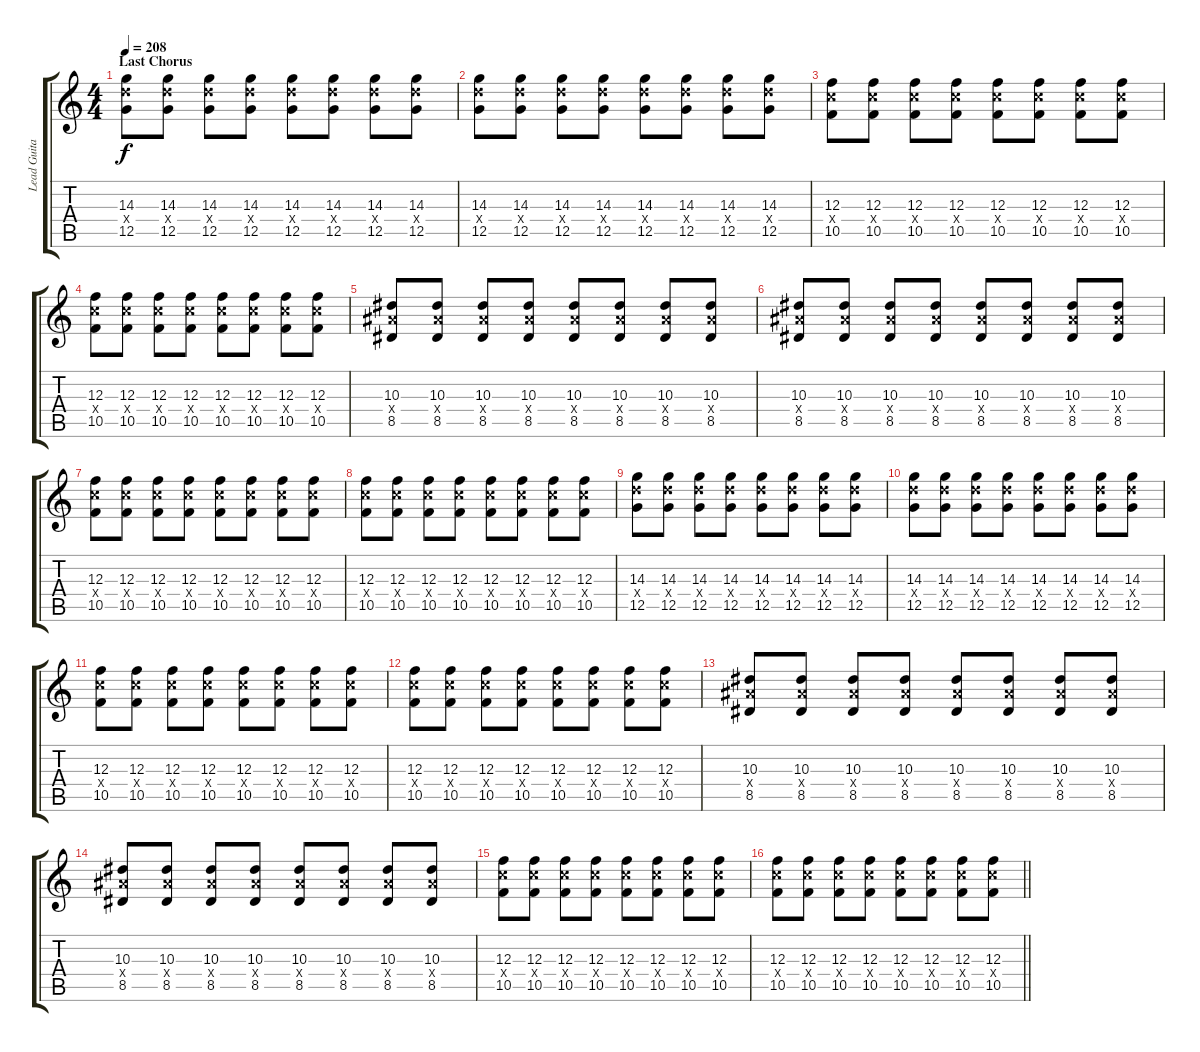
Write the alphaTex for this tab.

\track ("Lead Guitar" "Lead Guita") {instrument distortionguitar}
\staff {score tabs}
\tuning (D4 A3 F3 C3 G2 C2) {hide}
\ts (4 4)
\section ("" "Last Chorus")
\tempo 208
\clef g2
\ks c
(14.3 14.4{x} 12.5).8{dy f} (14.3 14.4{x} 12.5).8 (14.3 14.4{x} 12.5).8 (14.3 14.4{x} 12.5).8 (14.3 14.4{x} 12.5).8 (14.3 14.4{x} 12.5).8 (14.3 14.4{x} 12.5).8 (14.3 14.4{x} 12.5).8 |
(14.3 14.4{x} 12.5).8 (14.3 14.4{x} 12.5).8 (14.3 14.4{x} 12.5).8 (14.3 14.4{x} 12.5).8 (14.3 14.4{x} 12.5).8 (14.3 14.4{x} 12.5).8 (14.3 14.4{x} 12.5).8 (14.3 14.4{x} 12.5).8 |
(12.3 12.4{x} 10.5).8 (12.3 12.4{x} 10.5).8 (12.3 12.4{x} 10.5).8 (12.3 12.4{x} 10.5).8 (12.3 12.4{x} 10.5).8 (12.3 12.4{x} 10.5).8 (12.3 12.4{x} 10.5).8 (12.3 12.4{x} 10.5).8 |
(12.3 12.4{x} 10.5).8 (12.3 12.4{x} 10.5).8 (12.3 12.4{x} 10.5).8 (12.3 12.4{x} 10.5).8 (12.3 12.4{x} 10.5).8 (12.3 12.4{x} 10.5).8 (12.3 12.4{x} 10.5).8 (12.3 12.4{x} 10.5).8 |
(10.3 10.4{x} 8.5).8 (10.3 10.4{x} 8.5).8 (10.3 10.4{x} 8.5).8 (10.3 10.4{x} 8.5).8 (10.3 10.4{x} 8.5).8 (10.3 10.4{x} 8.5).8 (10.3 10.4{x} 8.5).8 (10.3 10.4{x} 8.5).8 |
(10.3 10.4{x} 8.5).8 (10.3 10.4{x} 8.5).8 (10.3 10.4{x} 8.5).8 (10.3 10.4{x} 8.5).8 (10.3 10.4{x} 8.5).8 (10.3 10.4{x} 8.5).8 (10.3 10.4{x} 8.5).8 (10.3 10.4{x} 8.5).8 |
(12.3 12.4{x} 10.5).8 (12.3 12.4{x} 10.5).8 (12.3 12.4{x} 10.5).8 (12.3 12.4{x} 10.5).8 (12.3 12.4{x} 10.5).8 (12.3 12.4{x} 10.5).8 (12.3 12.4{x} 10.5).8 (12.3 12.4{x} 10.5).8 |
(12.3 12.4{x} 10.5).8 (12.3 12.4{x} 10.5).8 (12.3 12.4{x} 10.5).8 (12.3 12.4{x} 10.5).8 (12.3 12.4{x} 10.5).8 (12.3 12.4{x} 10.5).8 (12.3 12.4{x} 10.5).8 (12.3 12.4{x} 10.5).8 |
(14.3 14.4{x} 12.5).8 (14.3 14.4{x} 12.5).8 (14.3 14.4{x} 12.5).8 (14.3 14.4{x} 12.5).8 (14.3 14.4{x} 12.5).8 (14.3 14.4{x} 12.5).8 (14.3 14.4{x} 12.5).8 (14.3 14.4{x} 12.5).8 |
(14.3 14.4{x} 12.5).8 (14.3 14.4{x} 12.5).8 (14.3 14.4{x} 12.5).8 (14.3 14.4{x} 12.5).8 (14.3 14.4{x} 12.5).8 (14.3 14.4{x} 12.5).8 (14.3 14.4{x} 12.5).8 (14.3 14.4{x} 12.5).8 |
(12.3 12.4{x} 10.5).8 (12.3 12.4{x} 10.5).8 (12.3 12.4{x} 10.5).8 (12.3 12.4{x} 10.5).8 (12.3 12.4{x} 10.5).8 (12.3 12.4{x} 10.5).8 (12.3 12.4{x} 10.5).8 (12.3 12.4{x} 10.5).8 |
(12.3 12.4{x} 10.5).8 (12.3 12.4{x} 10.5).8 (12.3 12.4{x} 10.5).8 (12.3 12.4{x} 10.5).8 (12.3 12.4{x} 10.5).8 (12.3 12.4{x} 10.5).8 (12.3 12.4{x} 10.5).8 (12.3 12.4{x} 10.5).8 |
(10.3 10.4{x} 8.5).8 (10.3 10.4{x} 8.5).8 (10.3 10.4{x} 8.5).8 (10.3 10.4{x} 8.5).8 (10.3 10.4{x} 8.5).8 (10.3 10.4{x} 8.5).8 (10.3 10.4{x} 8.5).8 (10.3 10.4{x} 8.5).8 |
(10.3 10.4{x} 8.5).8 (10.3 10.4{x} 8.5).8 (10.3 10.4{x} 8.5).8 (10.3 10.4{x} 8.5).8 (10.3 10.4{x} 8.5).8 (10.3 10.4{x} 8.5).8 (10.3 10.4{x} 8.5).8 (10.3 10.4{x} 8.5).8 |
(12.3 12.4{x} 10.5).8 (12.3 12.4{x} 10.5).8 (12.3 12.4{x} 10.5).8 (12.3 12.4{x} 10.5).8 (12.3 12.4{x} 10.5).8 (12.3 12.4{x} 10.5).8 (12.3 12.4{x} 10.5).8 (12.3 12.4{x} 10.5).8 |
\barLineRight lightlight
(12.3 12.4{x} 10.5).8 (12.3 12.4{x} 10.5).8 (12.3 12.4{x} 10.5).8 (12.3 12.4{x} 10.5).8 (12.3 12.4{x} 10.5).8 (12.3 12.4{x} 10.5).8 (12.3 12.4{x} 10.5).8 (12.3 12.4{x} 10.5).8
